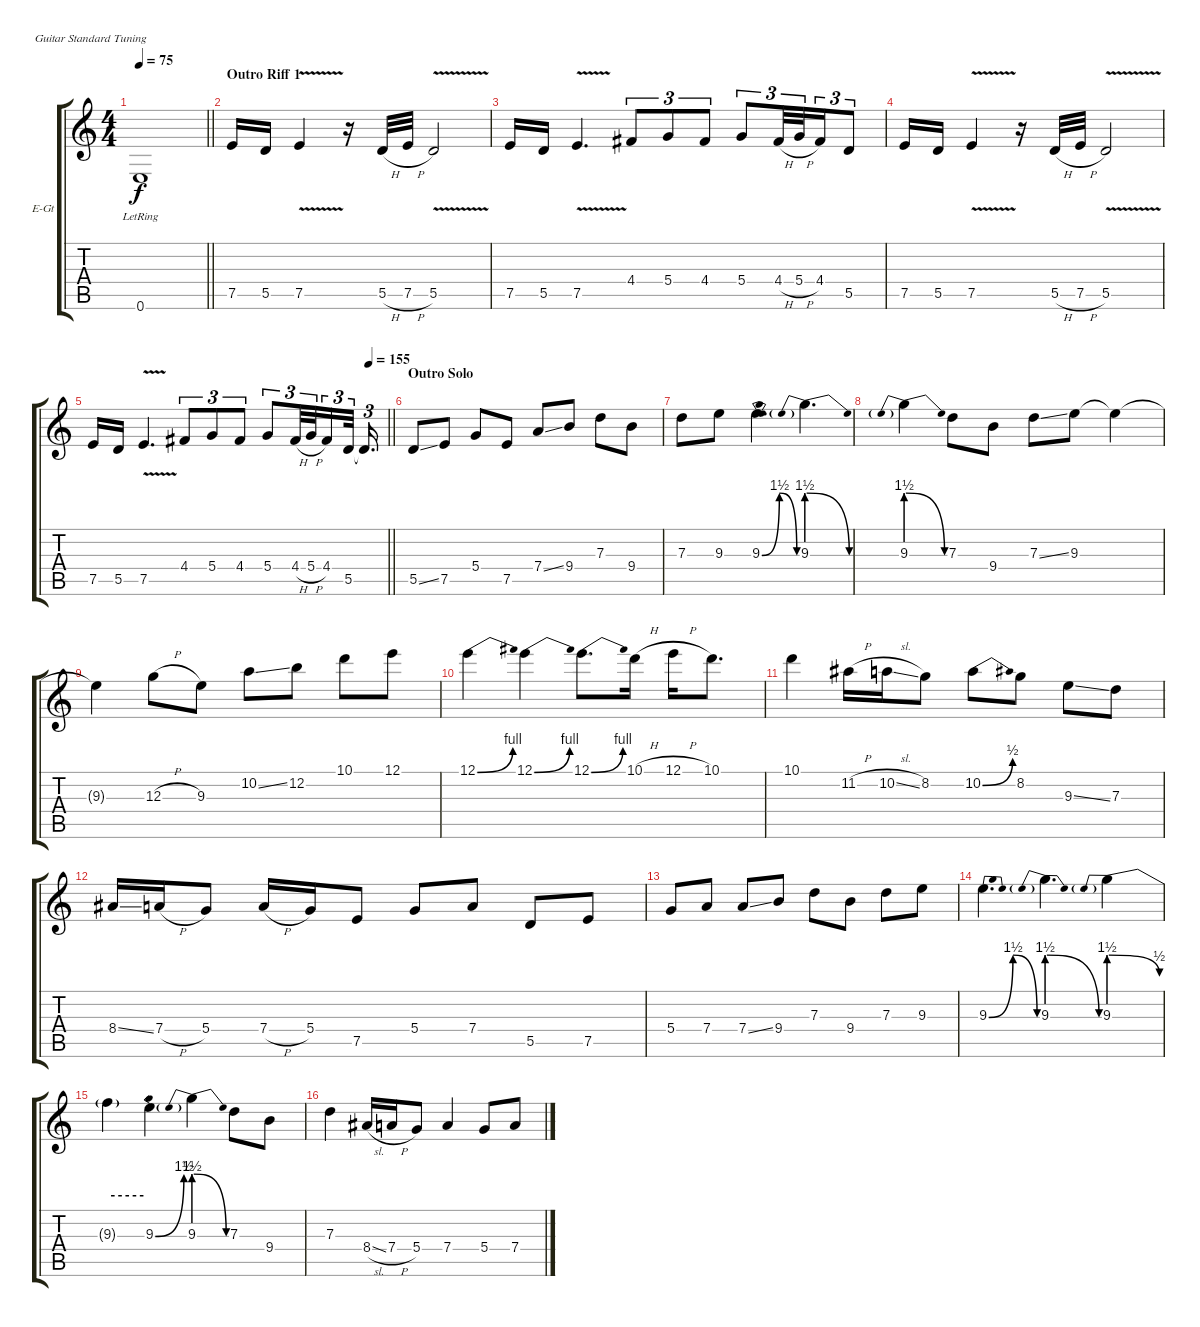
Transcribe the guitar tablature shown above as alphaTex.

\bracketExtendMode groupsimilarinstruments
\firstSystemTrackNameOrientation horizontal
\otherSystemsTrackNameOrientation horizontal
\track ("Guitar (Tony Iommi)" "E-Gt") {instrument distortionguitar}
\staff {score tabs}
\tuning (E4 B3 G3 D3 A2 E2)
\ts (4 4)
\tempo 75
\clef g2
\barLineRight lightlight
\ks c
0.6{be (hold 0 0 60 0) lr t}.1{dy f} |
\section ("" "Outro Riff 1")
7.5.16 5.5.16 7.5{v}.4 r.16 5.5{h}.32 7.5{h}.32 5.5{v}.2 |
7.5.16 5.5.16 7.5{v}.4{d} 4.4.8{tu (3 2)} 5.4.8{tu (3 2)} 4.4.8{tu (3 2)} 5.4.8{tu (3 2)} 4.4{h}.32{tu (3 2)} 5.4{h}.32{tu (3 2) beam merge} 4.4.16{tu (3 2)} 5.5.8{tu (3 2)} |
7.5.16 5.5.16 7.5{v}.4 r.16 5.5{h}.32 7.5{h}.32 5.5{v}.2 |
\tempo (155 0.9375)
\barLineRight lightlight
7.5.16 5.5.16 7.5{v}.4{d} 4.4.8{tu (3 2)} 5.4.8{tu (3 2)} 4.4.8{tu (3 2)} 5.4.8{tu (3 2)} 4.4{h}.32{tu (3 2)} 5.4{h}.32{tu (3 2) beam merge} 4.4.16{tu (3 2)} 5.5.32{tu (3 2)} 5.5{t}.16{d tu (3 2)} |
\section ("" "Outro Solo")
5.5{ss}.8 7.5.8 5.4.8 7.5.8 7.4{ss}.8 9.4.8 7.3.8 9.4.8 |
7.3.8 9.3.8 9.3{be (bendrelease 0 0 30 6 30 6 60 0)}.4{d} 9.3{be (prebendrelease 0 6 60 0)}.4{d} |
9.3{be (prebendrelease 0 6 60 0)}.4 7.3.8 9.4.8 7.3{ss}.8 9.3.8 9.3{t}.4 |
9.3{t}.4 12.3{h}.8 9.3.8 10.2{ss}.8 12.2.8 10.1.8 12.1.8 |
12.1{be (bend 0 0 60 4)}.4 12.1{be (bend 0 0 60 4)}.4 12.1{be (bend 0 0 60 4)}.8{d} 10.1{h}.16 12.1{h}.16 10.1.8{d} |
10.1.4 11.2{h}.16 10.2{sl}.16 8.2.8 10.2{be (bend 0 0 60 2)}.8 8.2.8 9.3{ss}.8 7.3.8 |
8.4{ss}.16 7.4{h}.16 5.4.8 7.4{h}.16 5.4.16 7.5.8 5.4.8 7.4.8 5.5.8 7.5.8 |
5.4.8 7.4.8 7.4{ss}.8 9.4.8 7.3.8 9.4.8 7.3.8 9.3.8 |
9.3{be (bendrelease 0 0 30 6 30 6 60 0)}.4{d} 9.3{be (prebendrelease 0 6 60 0)}.4{d} 9.3{be (prebendrelease 0 6 60 2)}.4 |
9.3{be (hold 0 2 60 2) t}.4 9.3{be (bend 0 0 60 6)}.4 9.3{be (prebendrelease 0 6 60 0)}.4 7.3.8 9.4.8 |
7.3.4 8.4{sl}.16 7.4{h}.16 5.4.8 7.4.4 5.4.8 7.4.8
